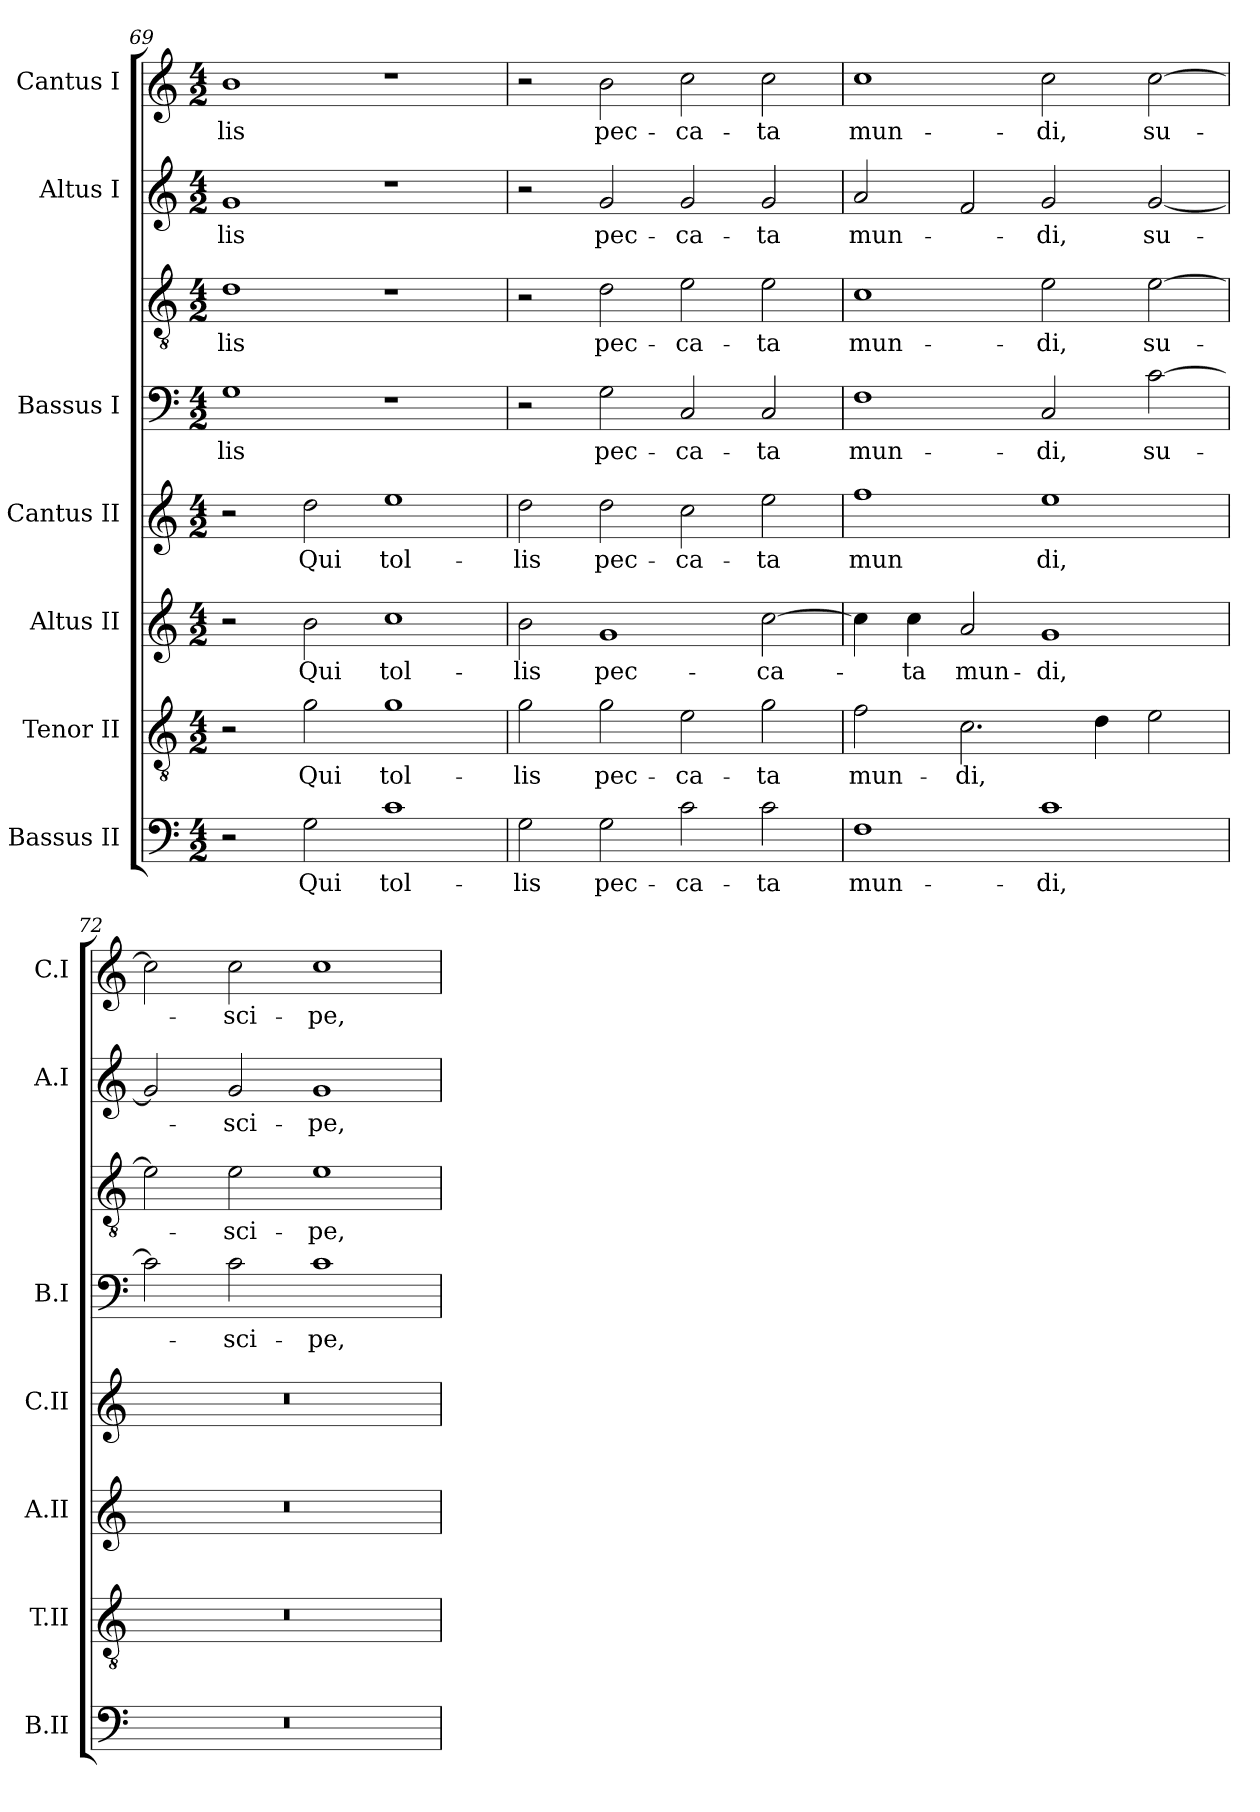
**kern	**text	**kern	**text	**kern	**text	**kern	**text	**kern	**text	**kern	**text	**kern	**text	**kern	**text
*part8	*part8	*part7	*part7	*part6	*part6	*part5	*part5	*part4	*part4	*part3	*part3	*part2	*part2	*part1	*part1
*staff8	*staff8	*staff7	*staff7	*staff6	*staff6	*staff5	*staff5	*staff4	*staff4	*staff3	*staff3	*staff2	*staff2	*staff1	*staff1
*I"Bassus II	*	*I"Tenor II	*	*I"Altus II	*	*I"Cantus II	*	*I"Bassus I	*	*	*	*I"Altus I	*	*I"Cantus I	*
*I'B.II	*	*I'T.II	*	*I'A.II	*	*I'C.II	*	*I'B.I	*	*	*	*I'A.I	*	*I'C.I	*
*clefF4	*	*clefGv2	*	*clefG2	*	*clefG2	*	*clefF4	*	*clefGv2	*	*clefG2	*	*clefG2	*
*	*	*ITrd7c12	*	*	*	*	*	*	*	*ITrd7c12	*	*	*	*	*
*k[]	*	*k[]	*	*k[]	*	*k[]	*	*k[]	*	*k[]	*	*k[]	*	*k[]	*
*C:	*	*C:	*	*C:	*	*C:	*	*C:	*	*C:	*	*C:	*	*C:	*
*M4/2	*	*M4/2	*	*M4/2	*	*M4/2	*	*M4/2	*	*M4/2	*	*M4/2	*	*M4/2	*
=69	=69	=69	=69	=69	=69	=69	=69	=69	=69	=69	=69	=69	=69	=69	=69
2r	.	2r	.	2r	.	2r	.	1G\	-lis	1D\	-lis	1g/	-lis	1b\	-lis
2G\	Qui	2G\	Qui	2b\	Qui	2dd\	Qui	.	.	.	.	.	.	.	.
1c\	tol-	1G\	tol-	1cc\	tol-	1ee\	tol-	1r	.	1r	.	1r	.	1r	.
=70	=70	=70	=70	=70	=70	=70	=70	=70	=70	=70	=70	=70	=70	=70	=70
2G\	-lis	2G\	-lis	2b\	-lis	2dd\	-lis	2r	.	2r	.	2r	.	2r	.
2G\	pec-	2G\	pec-	1g/	pec-	2dd\	pec-	2G\	pec-	2D\	pec-	2g/	pec-	2b\	pec-
2c\	-ca-	2E\	-ca-	.	.	2cc\	-ca-	2C/	-ca-	2E\	-ca-	2g/	-ca-	2cc\	-ca-
2c\	-ta	2G\	-ta	[2cc\	-ca-	2ee\	-ta	2C/	-ta	2E\	-ta	2g/	-ta	2cc\	-ta
=71	=71	=71	=71	=71	=71	=71	=71	=71	=71	=71	=71	=71	=71	=71	=71
1F\	mun-	2F\	mun-	4cc\]	.	1ff\	mun	1F\	mun-	1C\	mun-	2a/	mun-	1cc\	mun-
.	.	.	.	4cc\	-ta	.	.	.	.	.	.	.	.	.	.
.	.	2.C\	-di,	2a/	mun-	.	.	.	.	.	.	2f/	.	.	.
1c\	-di,	.	.	1g/	-di,	1ee\	di,	2C/	-di,	2E\	-di,	2g/	-di,	2cc\	-di,
.	.	4D\	.	.	.	.	.	.	.	.	.	.	.	.	.
.	.	2E\	.	.	.	.	.	[2c\	su-	[2E\	su-	[2g/	su-	[2cc\	su-
=72	=72	=72	=72	=72	=72	=72	=72	=72	=72	=72	=72	=72	=72	=72	=72
0r	.	0r	.	0r	.	0r	.	2c\]	.	2E\]	.	2g/]	.	2cc\]	.
.	.	.	.	.	.	.	.	2c\	-sci-	2E\	-sci-	2g/	-sci-	2cc\	-sci-
.	.	.	.	.	.	.	.	1c\	-pe,	1E\	-pe,	1g/	-pe,	1cc\	-pe,
=	=	=	=	=	=	=	=	=	=	=	=	=	=	=	=
*-	*-	*-	*-	*-	*-	*-	*-	*-	*-	*-	*-	*-	*-	*-	*-
